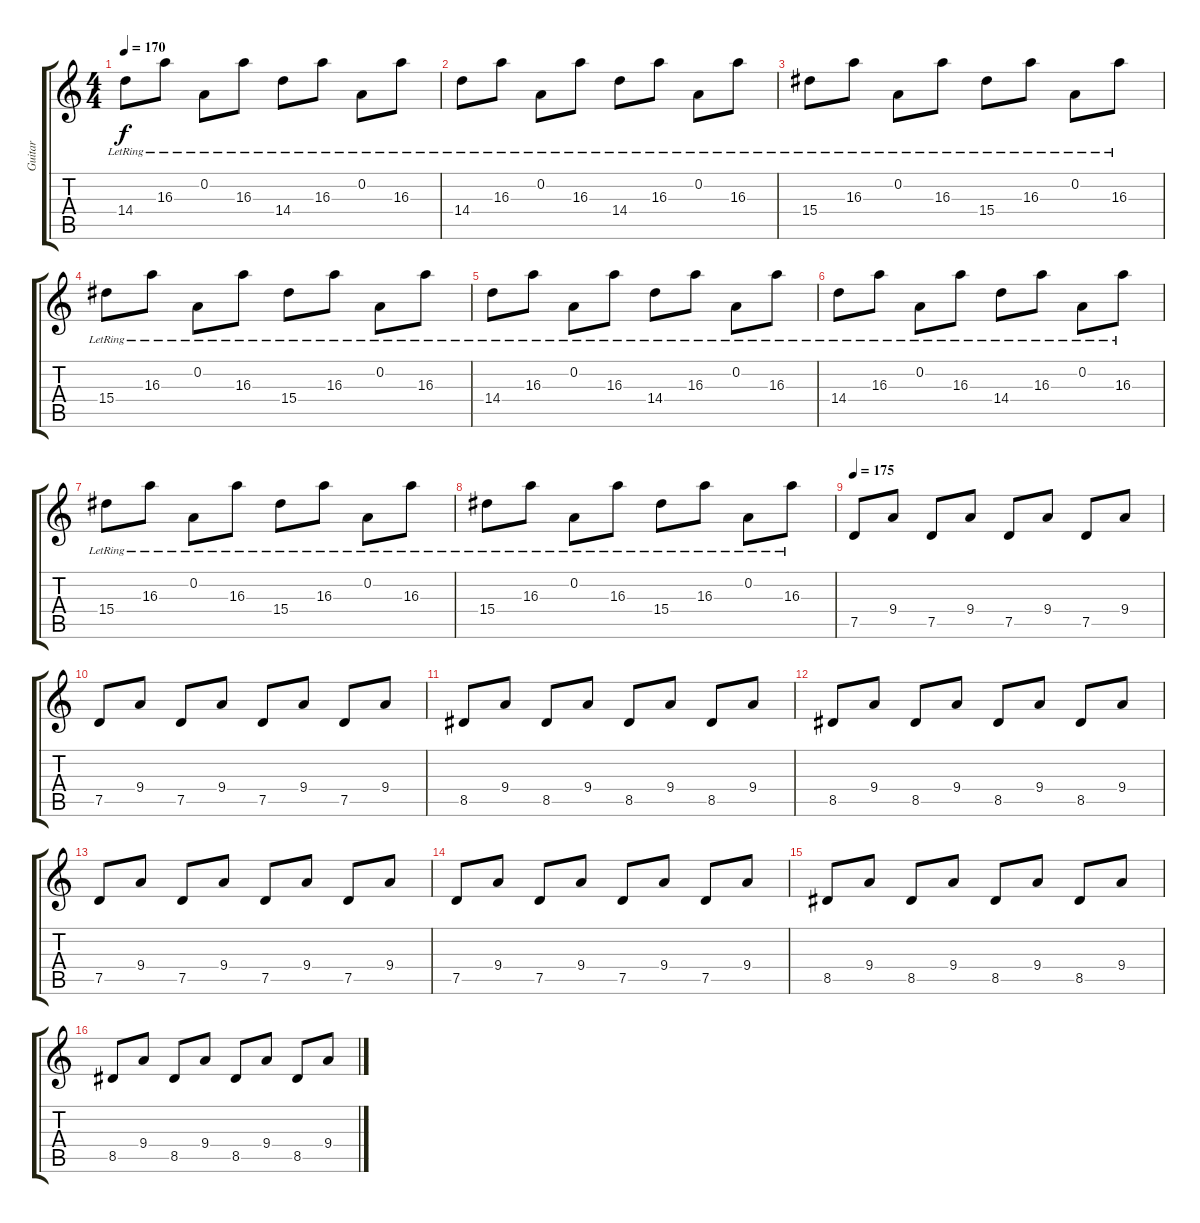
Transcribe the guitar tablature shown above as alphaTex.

\track ("Guitar" "Guitar") {instrument electricguitarclean}
\staff {score tabs}
\tuning (D4 A3 F3 C3 G2 C2) {hide}
\ts (4 4)
\tempo 170
\clef g2
\ks c
14.4{lr}.8{dy f instrument electricguitarclean} 16.3{lr}.8 0.2{lr}.8 16.3{lr}.8 14.4{lr}.8 16.3{lr}.8 0.2{lr}.8 16.3{lr}.8 |
14.4{lr}.8 16.3{lr}.8 0.2{lr}.8 16.3{lr}.8 14.4{lr}.8 16.3{lr}.8 0.2{lr}.8 16.3{lr}.8 |
15.4{lr}.8 16.3{lr}.8 0.2{lr}.8 16.3{lr}.8 15.4{lr}.8 16.3{lr}.8 0.2{lr}.8 16.3{lr}.8 |
15.4{lr}.8 16.3{lr}.8 0.2{lr}.8 16.3{lr}.8 15.4{lr}.8 16.3{lr}.8 0.2{lr}.8 16.3{lr}.8 |
14.4{lr}.8 16.3{lr}.8 0.2{lr}.8 16.3{lr}.8 14.4{lr}.8 16.3{lr}.8 0.2{lr}.8 16.3{lr}.8 |
14.4{lr}.8 16.3{lr}.8 0.2{lr}.8 16.3{lr}.8 14.4{lr}.8 16.3{lr}.8 0.2{lr}.8 16.3{lr}.8 |
15.4{lr}.8 16.3{lr}.8 0.2{lr}.8 16.3{lr}.8 15.4{lr}.8 16.3{lr}.8 0.2{lr}.8 16.3{lr}.8 |
15.4{lr}.8 16.3{lr}.8 0.2{lr}.8 16.3{lr}.8 15.4{lr}.8 16.3{lr}.8 0.2{lr}.8 16.3{lr}.8 |
\tempo 175
7.5.8{instrument electricguitarmuted} 9.4.8 7.5.8 9.4.8 7.5.8 9.4.8 7.5.8 9.4.8 |
7.5.8 9.4.8 7.5.8 9.4.8 7.5.8 9.4.8 7.5.8 9.4.8 |
8.5.8 9.4.8 8.5.8 9.4.8 8.5.8 9.4.8 8.5.8 9.4.8 |
8.5.8 9.4.8 8.5.8 9.4.8 8.5.8 9.4.8 8.5.8 9.4.8 |
7.5.8 9.4.8 7.5.8 9.4.8 7.5.8 9.4.8 7.5.8 9.4.8 |
7.5.8 9.4.8 7.5.8 9.4.8 7.5.8 9.4.8 7.5.8 9.4.8 |
8.5.8 9.4.8 8.5.8 9.4.8 8.5.8 9.4.8 8.5.8 9.4.8 |
8.5.8 9.4.8 8.5.8 9.4.8 8.5.8 9.4.8 8.5.8 9.4.8
